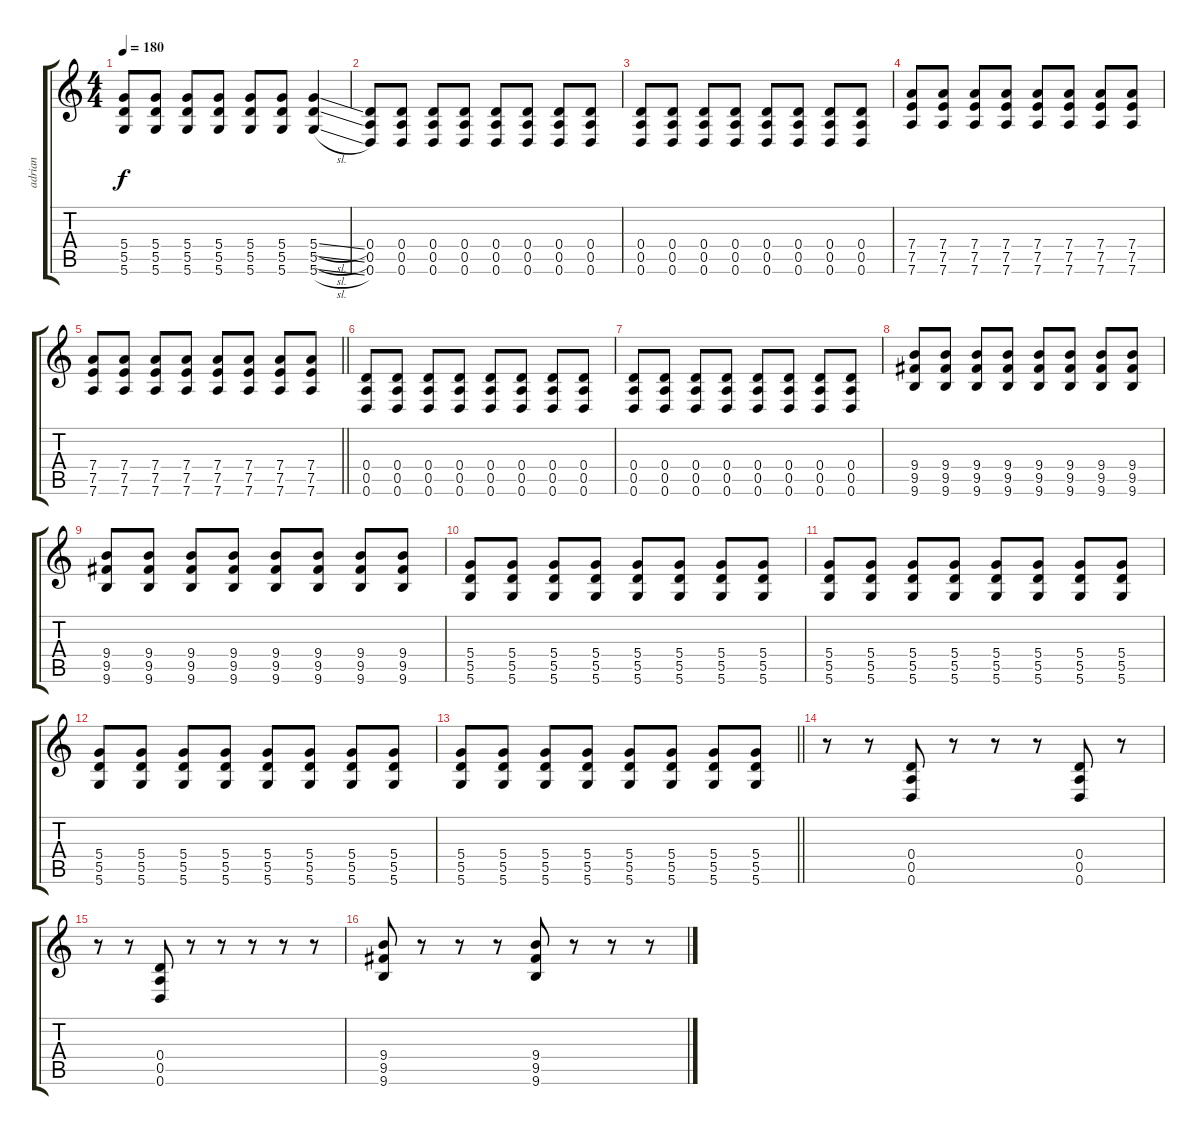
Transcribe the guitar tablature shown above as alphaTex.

\track ("adrian" "adrian") {instrument distortionguitar}
\staff {score tabs}
\tuning (E4 B3 G3 D3 A2 D2) {hide}
\ts (4 4)
\tempo 180
\clef g2
\ks c
(5.4 5.5 5.6).8{dy f} (5.4 5.5 5.6).8 (5.4 5.5 5.6).8 (5.4 5.5 5.6).8 (5.4 5.5 5.6).8 (5.4 5.5 5.6).8 (5.4{sl} 5.5{sl} 5.6{sl}).4 |
(0.4 0.5 0.6).8 (0.4 0.5 0.6).8 (0.4 0.5 0.6).8 (0.4 0.5 0.6).8 (0.4 0.5 0.6).8 (0.4 0.5 0.6).8 (0.4 0.5 0.6).8 (0.4 0.5 0.6).8 |
(0.4 0.5 0.6).8 (0.4 0.5 0.6).8 (0.4 0.5 0.6).8 (0.4 0.5 0.6).8 (0.4 0.5 0.6).8 (0.4 0.5 0.6).8 (0.4 0.5 0.6).8 (0.4 0.5 0.6).8 |
(7.4 7.5 7.6).8 (7.4 7.5 7.6).8 (7.4 7.5 7.6).8 (7.4 7.5 7.6).8 (7.4 7.5 7.6).8 (7.4 7.5 7.6).8 (7.4 7.5 7.6).8 (7.4 7.5 7.6).8 |
\barLineRight lightlight
(7.4 7.5 7.6).8 (7.4 7.5 7.6).8 (7.4 7.5 7.6).8 (7.4 7.5 7.6).8 (7.4 7.5 7.6).8 (7.4 7.5 7.6).8 (7.4 7.5 7.6).8 (7.4 7.5 7.6).8 |
(0.4 0.5 0.6).8 (0.4 0.5 0.6).8 (0.4 0.5 0.6).8 (0.4 0.5 0.6).8 (0.4 0.5 0.6).8 (0.4 0.5 0.6).8 (0.4 0.5 0.6).8 (0.4 0.5 0.6).8 |
(0.4 0.5 0.6).8 (0.4 0.5 0.6).8 (0.4 0.5 0.6).8 (0.4 0.5 0.6).8 (0.4 0.5 0.6).8 (0.4 0.5 0.6).8 (0.4 0.5 0.6).8 (0.4 0.5 0.6).8 |
(9.4 9.5 9.6).8 (9.4 9.5 9.6).8 (9.4 9.5 9.6).8 (9.4 9.5 9.6).8 (9.4 9.5 9.6).8 (9.4 9.5 9.6).8 (9.4 9.5 9.6).8 (9.4 9.5 9.6).8 |
(9.4 9.5 9.6).8 (9.4 9.5 9.6).8 (9.4 9.5 9.6).8 (9.4 9.5 9.6).8 (9.4 9.5 9.6).8 (9.4 9.5 9.6).8 (9.4 9.5 9.6).8 (9.4 9.5 9.6).8 |
(5.4 5.5 5.6).8 (5.4 5.5 5.6).8 (5.4 5.5 5.6).8 (5.4 5.5 5.6).8 (5.4 5.5 5.6).8 (5.4 5.5 5.6).8 (5.4 5.5 5.6).8 (5.4 5.5 5.6).8 |
(5.4 5.5 5.6).8 (5.4 5.5 5.6).8 (5.4 5.5 5.6).8 (5.4 5.5 5.6).8 (5.4 5.5 5.6).8 (5.4 5.5 5.6).8 (5.4 5.5 5.6).8 (5.4 5.5 5.6).8 |
(5.4 5.5 5.6).8 (5.4 5.5 5.6).8 (5.4 5.5 5.6).8 (5.4 5.5 5.6).8 (5.4 5.5 5.6).8 (5.4 5.5 5.6).8 (5.4 5.5 5.6).8 (5.4 5.5 5.6).8 |
\barLineRight lightlight
(5.4 5.5 5.6).8 (5.4 5.5 5.6).8 (5.4 5.5 5.6).8 (5.4 5.5 5.6).8 (5.4 5.5 5.6).8 (5.4 5.5 5.6).8 (5.4 5.5 5.6).8 (5.4 5.5 5.6).8 |
r.8 r.8 (0.4 0.5 0.6).8 r.8 r.8 r.8 (0.4 0.5 0.6).8 r.8 |
r.8 r.8 (0.4 0.5 0.6).8 r.8 r.8 r.8 r.8 r.8 |
(9.4 9.5 9.6).8 r.8 r.8 r.8 (9.4 9.5 9.6).8 r.8 r.8 r.8
